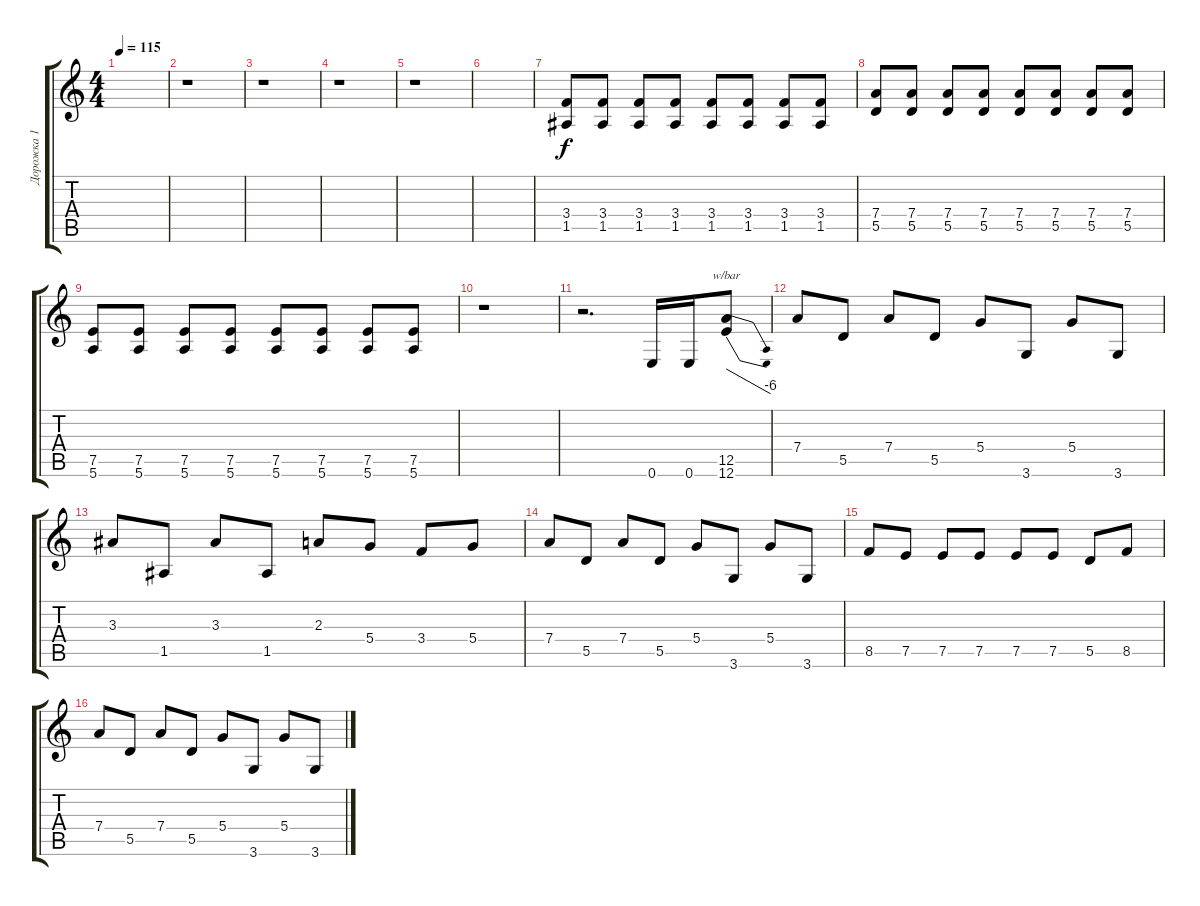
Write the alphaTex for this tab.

\track ("Дорожка 1" "Дорожка 1") {instrument distortionguitar}
\staff {score tabs}
\tuning (E4 B3 G3 D3 A2 E2) {hide}
\ts (4 4)
\tempo 115
\clef g2
\ks c
|
r.1 |
r.1 |
r.1 |
r.1 |
|
(3.4 1.5).8 (3.4 1.5).8 (3.4 1.5).8 (3.4 1.5).8 (3.4 1.5).8 (3.4 1.5).8 (3.4 1.5).8 (3.4 1.5).8 |
(7.4 5.5).8 (7.4 5.5).8 (7.4 5.5).8 (7.4 5.5).8 (7.4 5.5).8 (7.4 5.5).8 (7.4 5.5).8 (7.4 5.5).8 |
(7.5 5.6).8 (7.5 5.6).8 (7.5 5.6).8 (7.5 5.6).8 (7.5 5.6).8 (7.5 5.6).8 (7.5 5.6).8 (7.5 5.6).8 |
r.1 |
r.2{d} 0.6.16 0.6.16 (12.5 12.6).8{tbe (dive default 0 0 60 -24)} |
7.4.8 5.5.8 7.4.8 5.5.8 5.4.8 3.6.8 5.4.8 3.6.8 |
3.3.8 1.5.8 3.3.8 1.5.8 2.3.8 5.4.8 3.4.8 5.4.8 |
7.4.8 5.5.8 7.4.8 5.5.8 5.4.8 3.6.8 5.4.8 3.6.8 |
8.5.8 7.5.8 7.5.8 7.5.8 7.5.8 7.5.8 5.5.8 8.5.8 |
7.4.8 5.5.8 7.4.8 5.5.8 5.4.8 3.6.8 5.4.8 3.6.8
